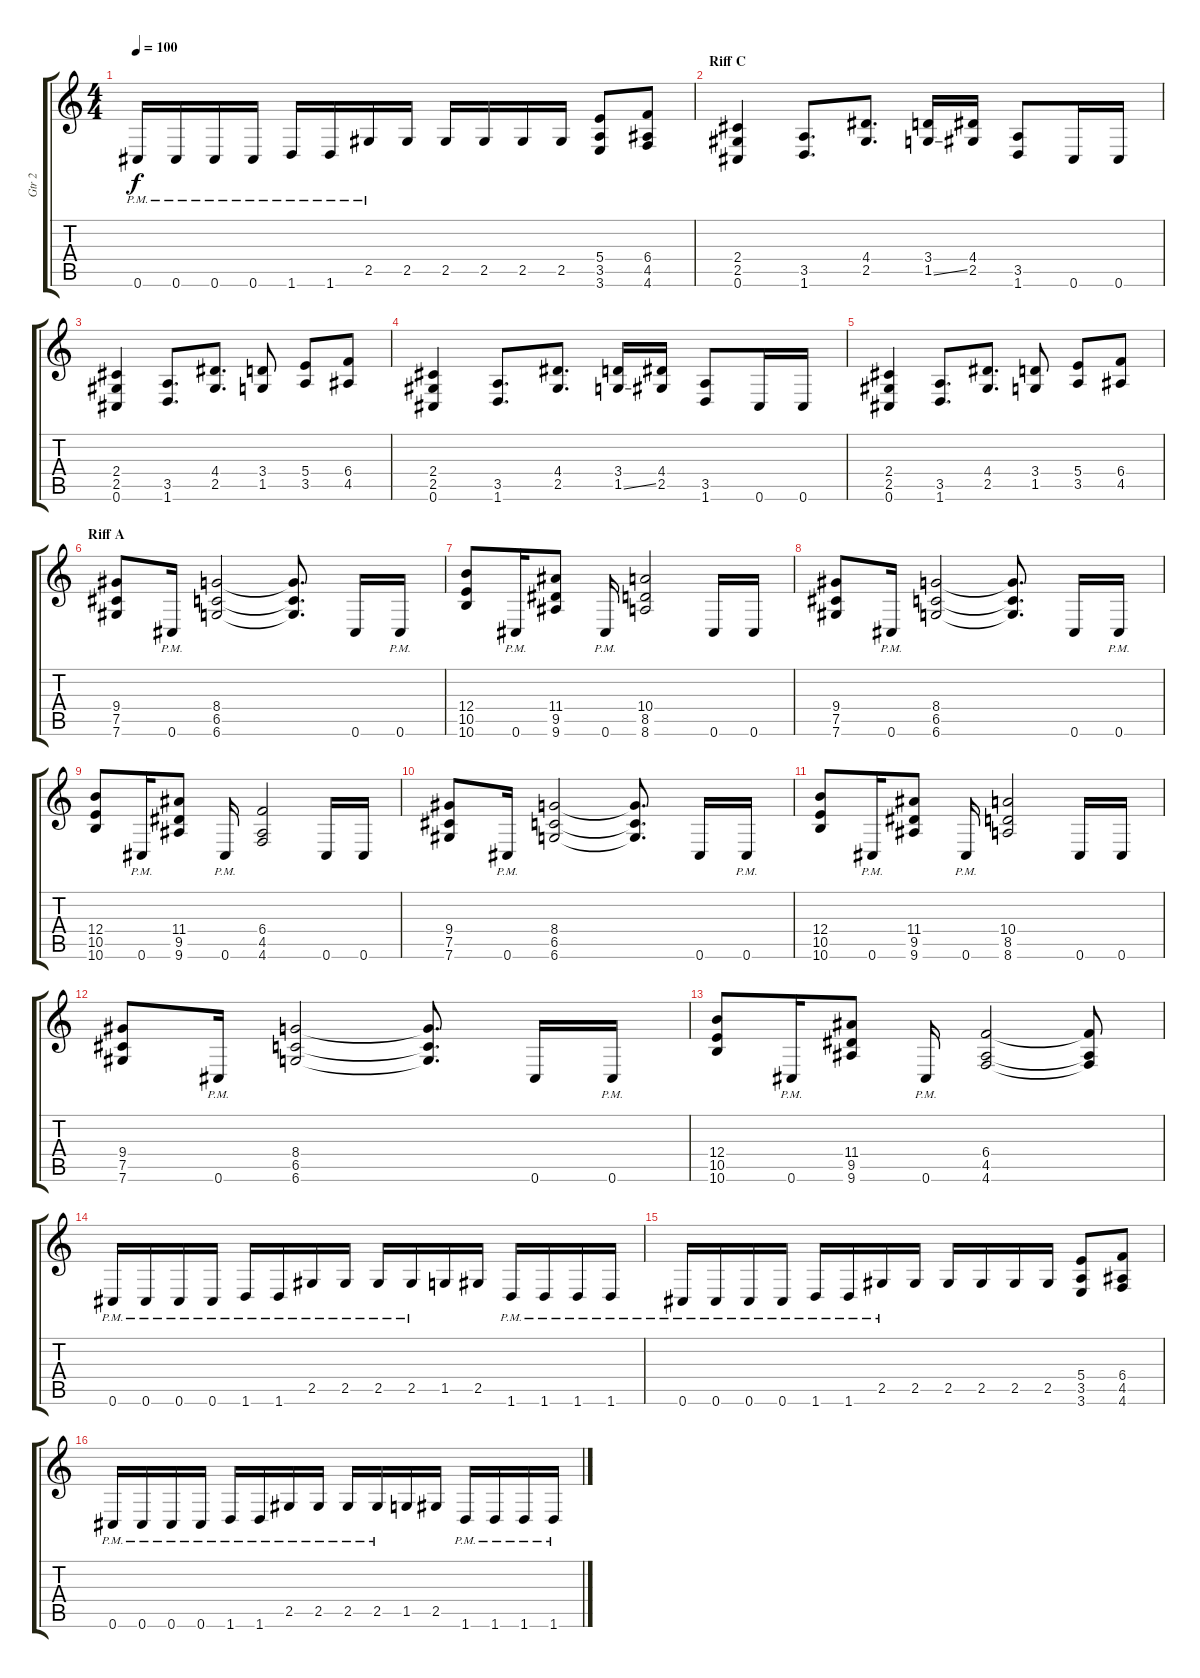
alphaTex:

\track ("Gtr 2" "Gtr 2") {instrument overdrivenguitar}
\staff {score tabs}
\tuning (Db4 Ab3 E3 B2 Gb2 Db2) {hide}
\ts (4 4)
\tempo 100
\clef g2
\ks c
0.6{pm}.16{dy f} 0.6{pm}.16 0.6{pm}.16 0.6{pm}.16 1.6{pm}.16 1.6{pm}.16 2.5{pm}.16 2.5.16 2.5.16 2.5.16 2.5.16 2.5.16 (5.4 3.5 3.6).8 (6.4 4.5 4.6).8 |
\section ("" "Riff C")
(2.4 2.5 0.6).4 (3.5 1.6).8{d} (4.4 2.5).8{d} (3.4 1.5{ss}).16 (4.4 2.5).16 (3.5 1.6).8 0.6.16 0.6.16 |
(2.4 2.5 0.6).4 (3.5 1.6).8{d} (4.4 2.5).8{d} (3.4 1.5).8 (5.4 3.5).8 (6.4 4.5).8 |
(2.4 2.5 0.6).4 (3.5 1.6).8{d} (4.4 2.5).8{d} (3.4 1.5{ss}).16 (4.4 2.5).16 (3.5 1.6).8 0.6.16 0.6.16 |
(2.4 2.5 0.6).4 (3.5 1.6).8{d} (4.4 2.5).8{d} (3.4 1.5).8 (5.4 3.5).8 (6.4 4.5).8 |
\section ("" "Riff A")
(9.4 7.5 7.6).8 0.6{pm}.16 (8.4 6.5 6.6).2 (8.4{t} 6.5{t} 6.6{t}).8{d} 0.6.16 0.6{pm}.16 |
(12.4 10.5 10.6).8 0.6{pm}.16 (11.4 9.5 9.6).8 0.6{pm}.16 (10.4 8.5 8.6).2 0.6.16 0.6.16 |
(9.4 7.5 7.6).8 0.6{pm}.16 (8.4 6.5 6.6).2 (8.4{t} 6.5{t} 6.6{t}).8{d} 0.6.16 0.6{pm}.16 |
(12.4 10.5 10.6).8 0.6{pm}.16 (11.4 9.5 9.6).8 0.6{pm}.16 (6.4 4.5 4.6).2 0.6.16 0.6.16 |
(9.4 7.5 7.6).8 0.6{pm}.16 (8.4 6.5 6.6).2 (8.4{t} 6.5{t} 6.6{t}).8{d} 0.6.16 0.6{pm}.16 |
(12.4 10.5 10.6).8 0.6{pm}.16 (11.4 9.5 9.6).8 0.6{pm}.16 (10.4 8.5 8.6).2 0.6.16 0.6.16 |
(9.4 7.5 7.6).8 0.6{pm}.16 (8.4 6.5 6.6).2 (8.4{t} 6.5{t} 6.6{t}).8{d} 0.6.16 0.6{pm}.16 |
(12.4 10.5 10.6).8 0.6{pm}.16 (11.4 9.5 9.6).8 0.6{pm}.16 (6.4 4.5 4.6).2 (6.4{t} 4.5{t} 4.6{t}).8 |
0.6{pm}.16 0.6{pm}.16 0.6{pm}.16 0.6{pm}.16 1.6{pm}.16 1.6{pm}.16 2.5{pm}.16 2.5{pm}.16 2.5{pm}.16 2.5{pm}.16 1.5.16 2.5.16 1.6{pm}.16 1.6{pm}.16 1.6{pm}.16 1.6{pm}.16 |
0.6{pm}.16 0.6{pm}.16 0.6{pm}.16 0.6{pm}.16 1.6{pm}.16 1.6{pm}.16 2.5{pm}.16 2.5.16 2.5.16 2.5.16 2.5.16 2.5.16 (5.4 3.5 3.6).8 (6.4 4.5 4.6).8 |
0.6{pm}.16 0.6{pm}.16 0.6{pm}.16 0.6{pm}.16 1.6{pm}.16 1.6{pm}.16 2.5{pm}.16 2.5{pm}.16 2.5{pm}.16 2.5{pm}.16 1.5.16 2.5.16 1.6{pm}.16 1.6{pm}.16 1.6{pm}.16 1.6{pm}.16
